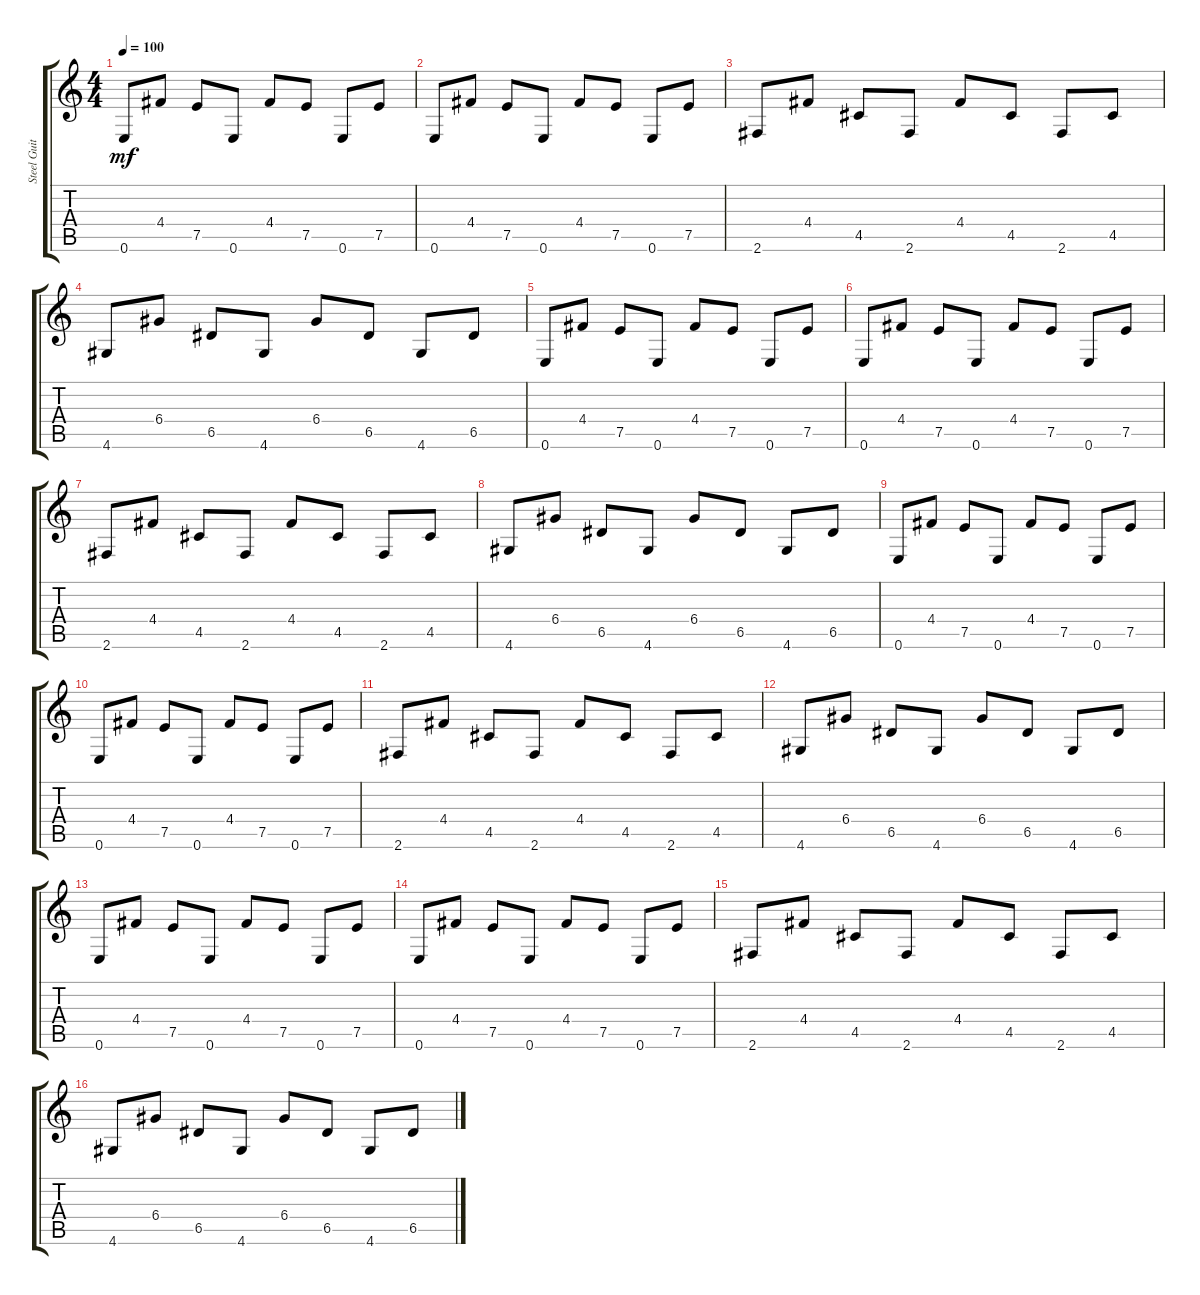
\track ("Steel Guitar" "Steel Guit") {instrument acousticguitarsteel}
\staff {score tabs}
\tuning (E4 B3 G3 D3 A2 E2) {hide}
\ts (4 4)
\tempo 100
\clef g2
\ks c
0.6.8{dy mf instrument acousticguitarsteel} 4.4.8 7.5.8 0.6.8 4.4.8 7.5.8 0.6.8 7.5.8 |
0.6.8 4.4.8 7.5.8 0.6.8 4.4.8 7.5.8 0.6.8 7.5.8 |
2.6.8 4.4.8 4.5.8 2.6.8 4.4.8 4.5.8 2.6.8 4.5.8 |
4.6.8 6.4.8 6.5.8 4.6.8 6.4.8 6.5.8 4.6.8 6.5.8 |
0.6.8 4.4.8 7.5.8 0.6.8 4.4.8 7.5.8 0.6.8 7.5.8 |
0.6.8 4.4.8 7.5.8 0.6.8 4.4.8 7.5.8 0.6.8 7.5.8 |
2.6.8 4.4.8 4.5.8 2.6.8 4.4.8 4.5.8 2.6.8 4.5.8 |
4.6.8 6.4.8 6.5.8 4.6.8 6.4.8 6.5.8 4.6.8 6.5.8 |
0.6.8 4.4.8 7.5.8 0.6.8 4.4.8 7.5.8 0.6.8 7.5.8 |
0.6.8 4.4.8 7.5.8 0.6.8 4.4.8 7.5.8 0.6.8 7.5.8 |
2.6.8 4.4.8 4.5.8 2.6.8 4.4.8 4.5.8 2.6.8 4.5.8 |
4.6.8 6.4.8 6.5.8 4.6.8 6.4.8 6.5.8 4.6.8 6.5.8 |
0.6.8 4.4.8 7.5.8 0.6.8 4.4.8 7.5.8 0.6.8 7.5.8 |
0.6.8 4.4.8 7.5.8 0.6.8 4.4.8 7.5.8 0.6.8 7.5.8 |
2.6.8 4.4.8 4.5.8 2.6.8 4.4.8 4.5.8 2.6.8 4.5.8 |
4.6.8 6.4.8 6.5.8 4.6.8 6.4.8 6.5.8 4.6.8 6.5.8
